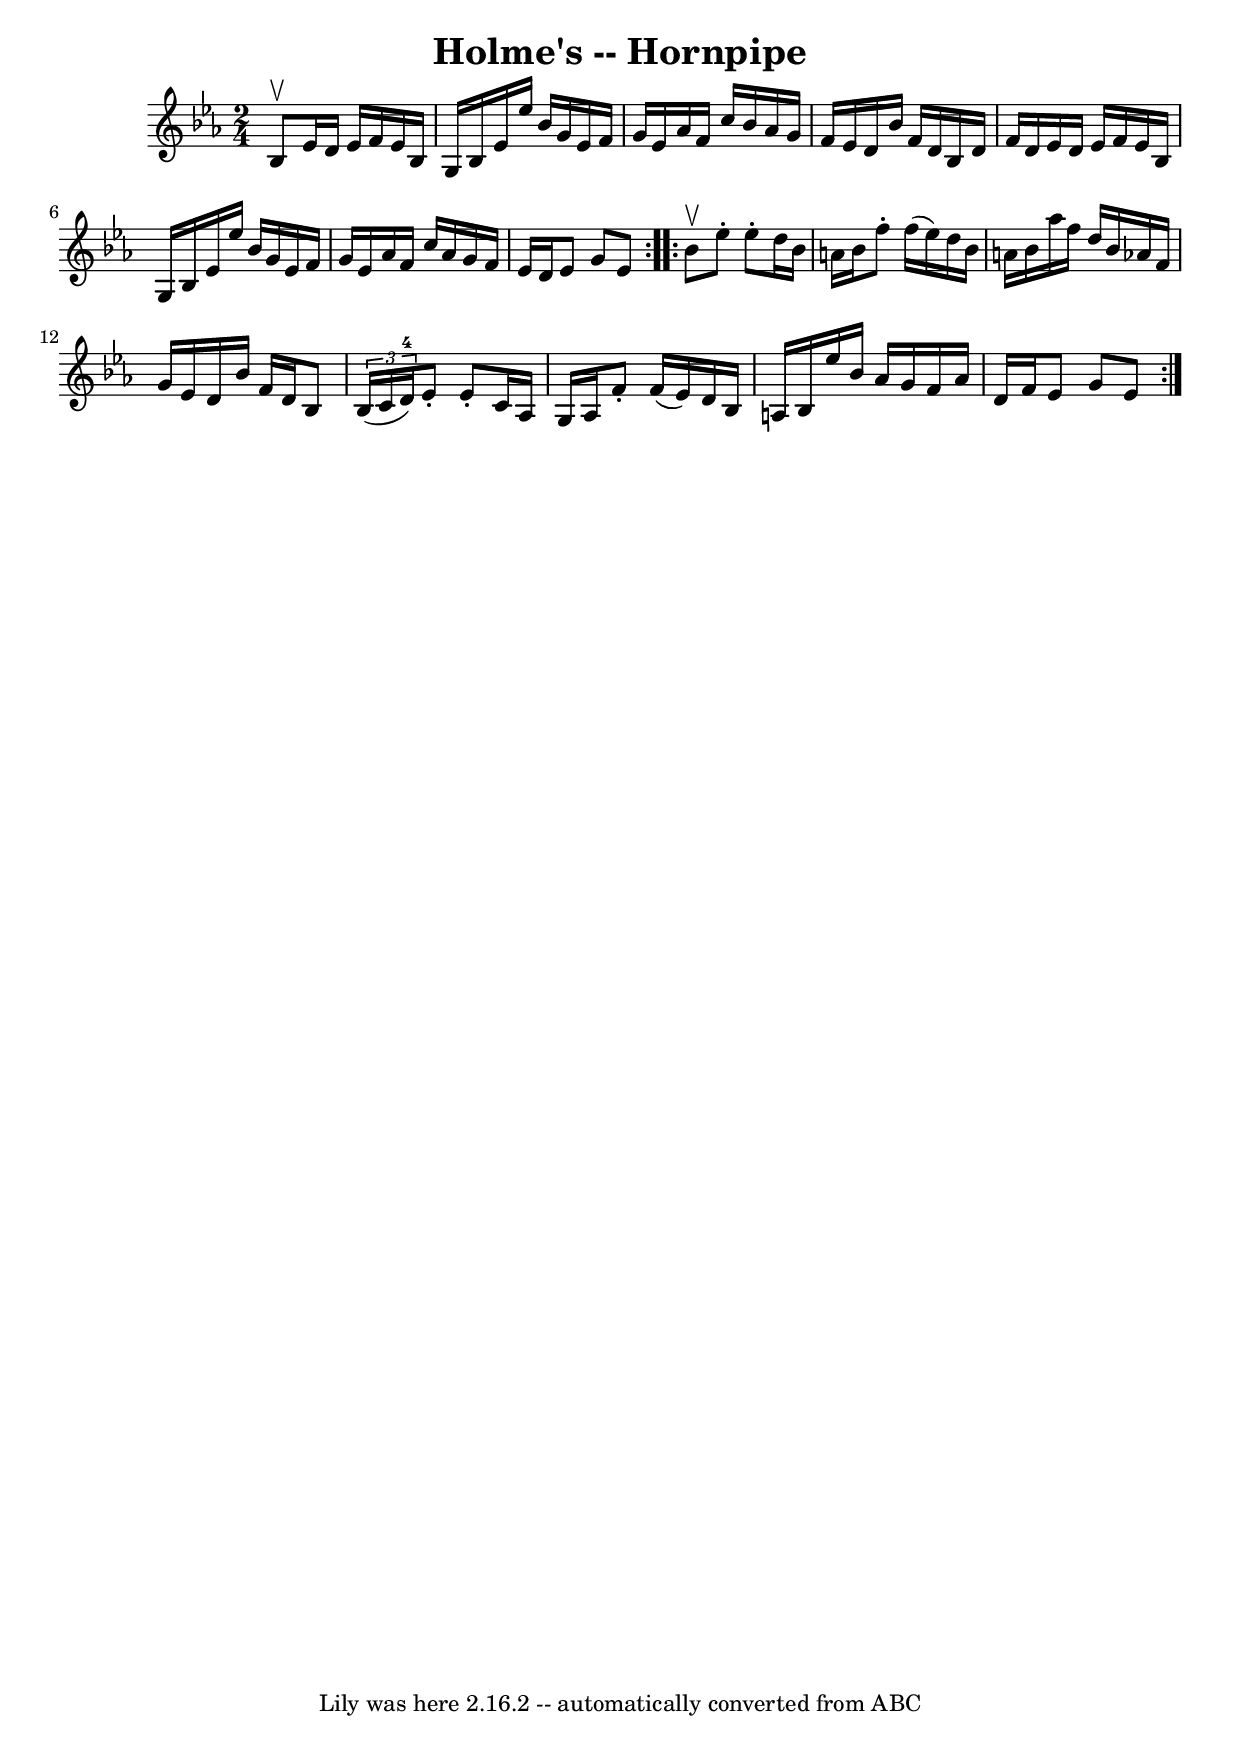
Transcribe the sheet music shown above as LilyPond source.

\version "2.7.40"
\include "Mammoth.ily"
\header {
	book = "Cole's 1000 Fiddle Tunes"
	crossRefNumber = "1"
	footnotes = ""
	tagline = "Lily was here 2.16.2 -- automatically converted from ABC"
	title = "Holme's -- Hornpipe"
}
voicedefault =  {
\set Score.defaultBarType = "empty"

\repeat volta 2 {
\time 2/4 \key ees \major bes8^\upbow |
 ees'16 d'16 ees'16    
f'16 ees'16 bes16 g16 bes16  |
 ees'16 ees''16 bes'16 
 g'16 ees'16 f'16 g'16 ees'16    |
 aes'16 f'16    
c''16 bes'16 aes'16 g'16 f'16 ees'16  |
 d'16 bes'16  
 f'16 d'16 bes16 d'16 f'16 d'16  |
 ees'16 d'16    
ees'16 f'16 ees'16 bes16 g16 bes16  |
 ees'16 ees''16 
 bes'16 g'16 ees'16 f'16 g'16 ees'16  |
 aes'16    
f'16 c''16 aes'16 g'16 f'16 ees'16 d'16  |
 ees'8    
g'8 ees'8  }     \repeat volta 2 { bes'8^\upbow |
 ees''8 -.   
ees''8 -. d''16 bes'16 a'16 bes'16  |
 f''8 -. f''16 (
ees''16) d''16 bes'16 a'16 bes'16  |
 aes''16 f''16    
d''16 bes'16 aes'16 f'16 g'16 ees'16  |
 d'16 bes'16  
 f'16 d'16 bes8    \times 2/3 { bes16 (c'16 d'16-4) } 
|
 ees'8 -. ees'8 -. c'16 aes16 g16 aes16  |
   
f'8 -. f'16 (ees'16) d'16 bes16 a16 bes16  |
   
ees''16 bes'16 aes'16 g'16 f'16 aes'16 d'16 f'16  |
 
 ees'8 g'8 ees'8  }   
}

\score{
    <<

	\context Staff="default"
	{
	    \voicedefault 
	}

    >>
	\layout {
	}
	\midi {}
}
